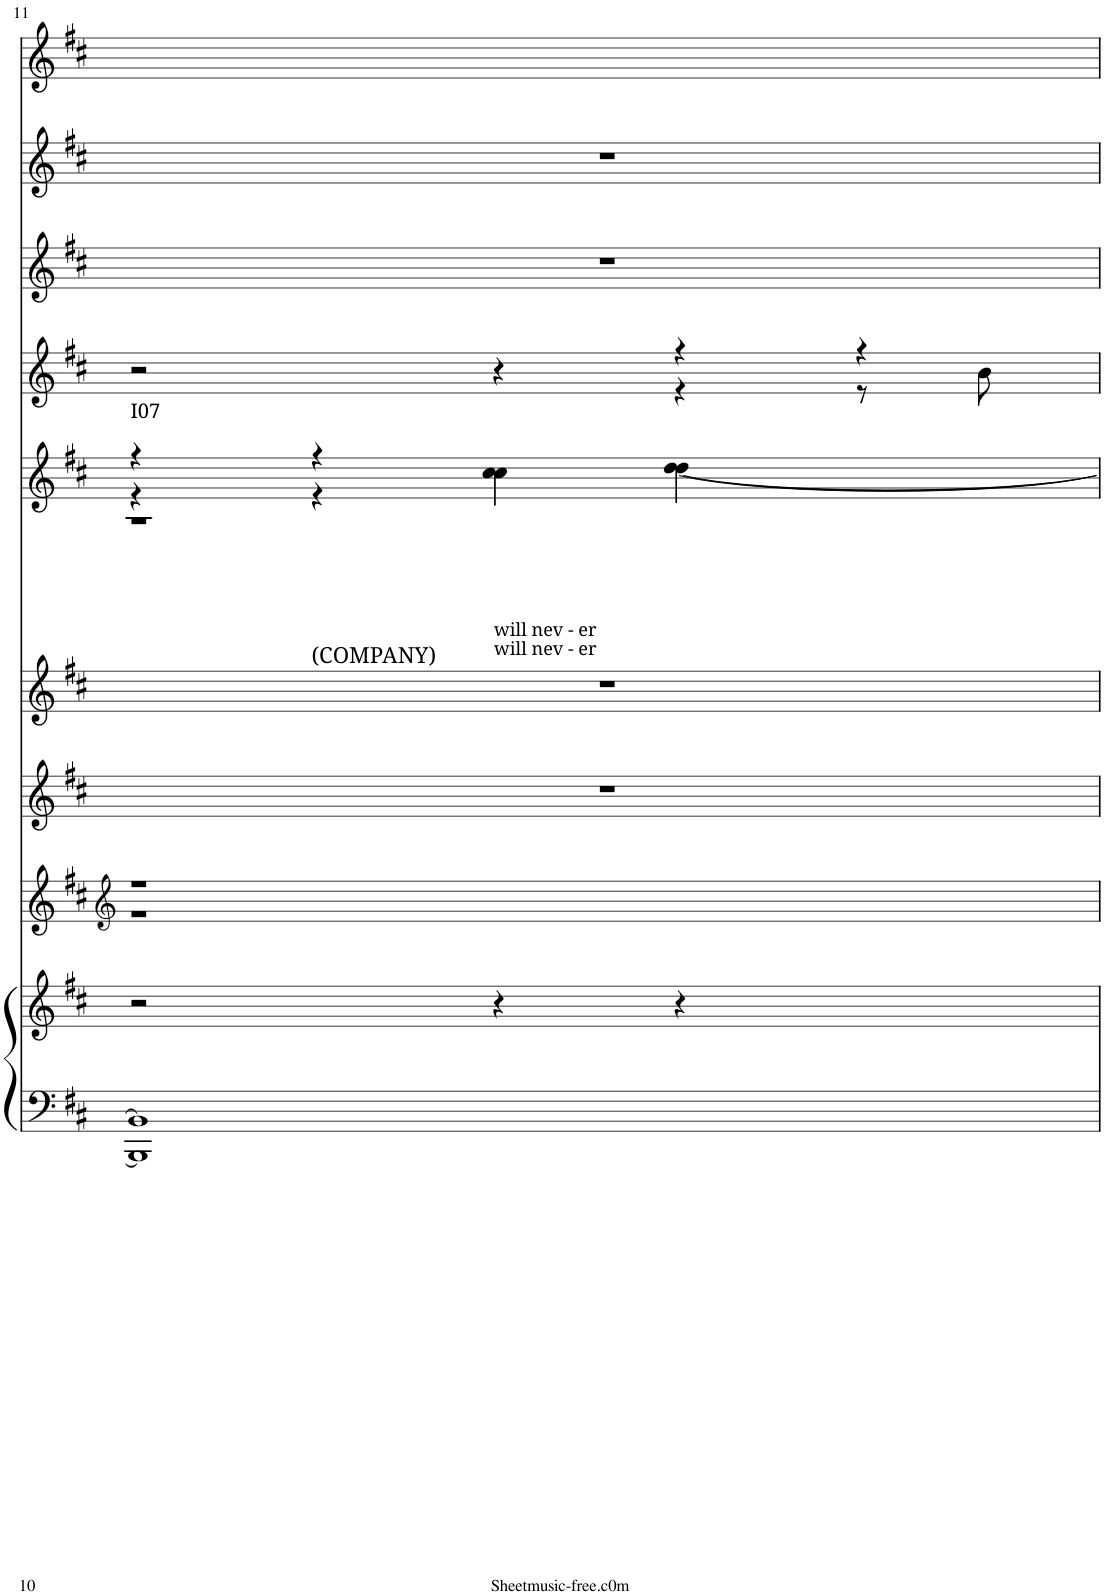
**kern	**kern	**kern	**kern	**kern	**kern	**kern	**kern	**kern	**kern
*part9	*part9	*part8	*part7	*part6	*part5	*part4	*part3	*part2	*part1
*staff10	*staff9	*staff8	*staff7	*staff6	*staff5	*staff4	*staff3	*staff2	*staff1
!!LO:PB:g=z
*clefF4	*clefG2	*clefG2	*clefG2	*clefG2	*clefG2	*clefG2	*clefG2	*clefG2	*clefG2
*k[f#c#]	*k[f#c#]	*k[f#c#]	*k[f#c#]	*k[f#c#]	*k[f#c#]	*k[f#c#]	*k[f#c#]	*k[f#c#]	*k[f#c#]
*M2/2	*M2/2	*	*	*	*	*	*	*	*M2/2
=11	=11	=11	=11	=11	=11	=11	=11	=11	=11
*^	*	*^	*	*	*^	*^	*	*	*
*	*	*	*	*	*	*	*	*^	*	*	*	*	*
!	!	!	!	!	!	!	!LO:TX:a:t=I07	!	!	!	!	!	!	!
1BB]	1BBB]	2r	1r	1r	1r	1r	4r	4r	1r	2r	2.ryy	1r	1r	1ryy
!	!	!	!	!	!	!	!LO:TX:b:t=(COMPANY)	!	!	!	!	!	!	!
.	.	.	.	.	.	.	4r	4r	.	.	.	.	.	.
!	!	!	!	!	!	!	!LO:TX:b:t=will nev - er	!	!	!	!	!	!	!
!	!	!	!	!	!	!	!LO:TX:b:t=will nev - er	!	!	!	!	!	!	!
.	.	4r	.	.	.	.	4cc#\	4cc#\	.	4r	.	.	.	.
.	.	4r	.	.	.	.	[4dd\	[4dd\	.	4r	4r	.	.	.
4ryy	4ryy	4ryy	4ryy	4ryy	4ryy	4ryy	4ryy	4ryy	4ryy	4r	8r	4ryy	4ryy	4ryy
.	.	.	.	.	.	.	.	.	.	.	8b\	.	.	.
*	*	*	*	*	*	*	*v	*v	*v	*	*	*	*	*
*v	*v	*	*v	*v	*	*	*	*v	*v	*	*	*
=	=	=	=	=	=	=	=	=	=
*-	*-	*-	*-	*-	*-	*-	*-	*-	*-
